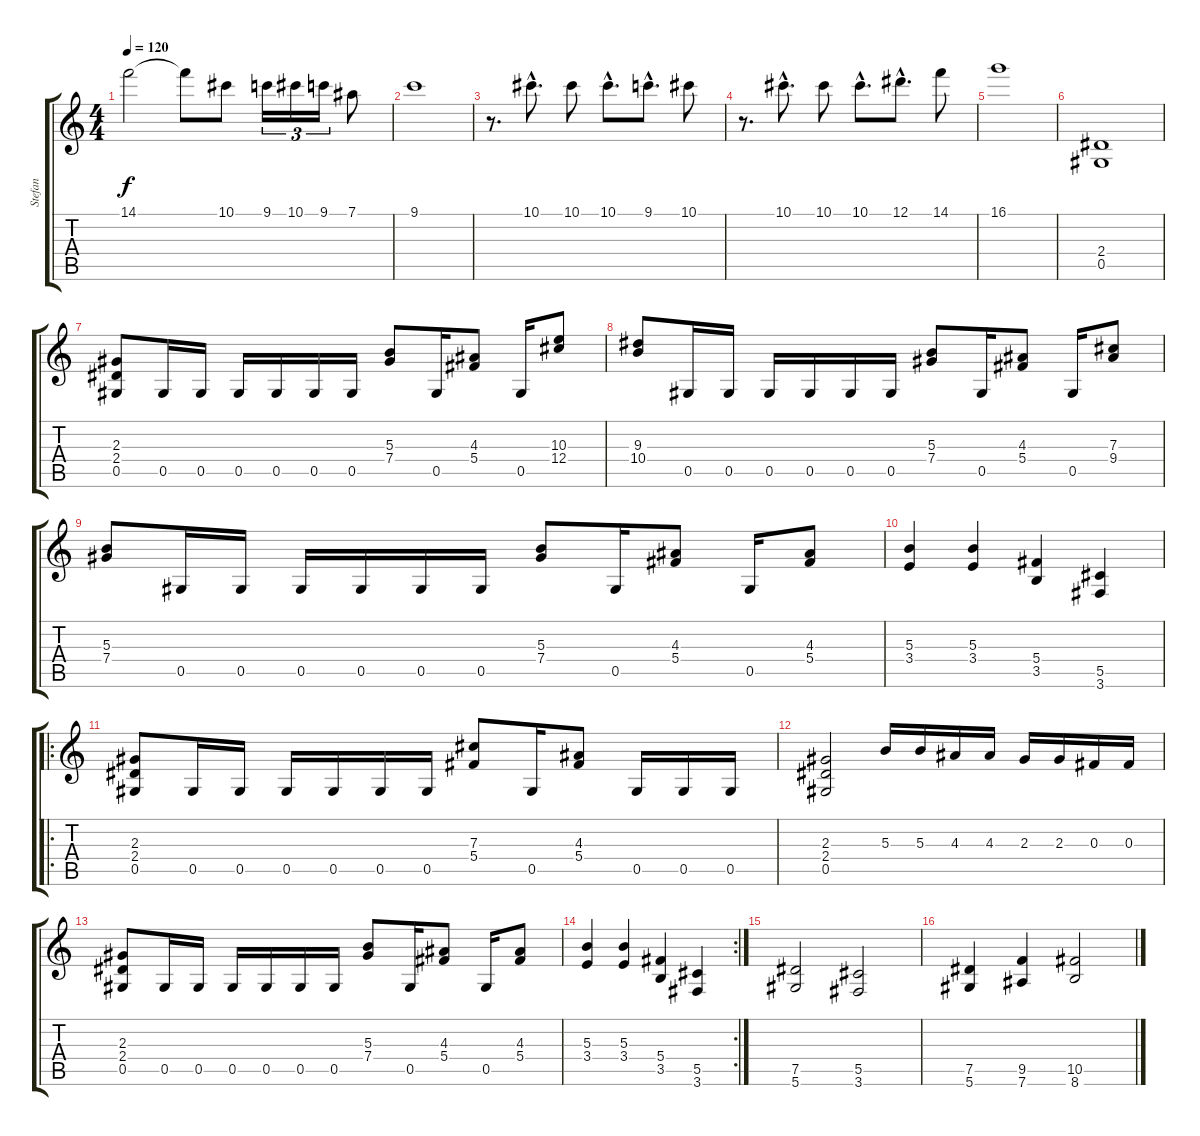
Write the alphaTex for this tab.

\track ("Stefan" "Stefan") {instrument distortionguitar}
\staff {score tabs}
\tuning (Eb4 Bb3 Gb3 Db3 Ab2 Eb2) {hide}
\ts (4 4)
\tempo 120
\clef g2
\ks c
14.1.2{dy f} 14.1{t}.8 10.1.8 9.1.16{tu (3 2)} 10.1.16{tu (3 2)} 9.1.16{tu (3 2)} 7.1.8 |
9.1.1 |
r.8{d} 10.1{hac}.8{d} 10.1.8 10.1{hac}.8{d} 9.1{hac}.8{d} 10.1.8 |
r.8{d} 10.1{hac}.8{d} 10.1.8 10.1{hac}.8{d} 12.1{hac}.8{d} 14.1.8 |
16.1.1 |
(2.4 0.5).1{instrument gunshot} |
(2.3 2.4 0.5).8{instrument distortionguitar} 0.5.16 0.5.16 0.5.16 0.5.16 0.5.16 0.5.16 (5.3 7.4).8 0.5.16 (4.3 5.4).8 0.5.16 (10.3 12.4).8 |
(9.3 10.4).8 0.5.16 0.5.16 0.5.16 0.5.16 0.5.16 0.5.16 (5.3 7.4).8 0.5.16 (4.3 5.4).8 0.5.16 (7.3 9.4).8 |
(5.3 7.4).8 0.5.16 0.5.16 0.5.16 0.5.16 0.5.16 0.5.16 (5.3 7.4).8 0.5.16 (4.3 5.4).8 0.5.16 (4.3 5.4).8 |
(5.3 3.4).4 (5.3 3.4).4 (5.4 3.5).4 (5.5 3.6).4 |
\ro
(2.3 2.4 0.5).8 0.5.16 0.5.16 0.5.16 0.5.16 0.5.16 0.5.16 (7.3 5.4).8 0.5.16 (4.3 5.4).8 0.5.16 0.5.16 0.5.16 |
(2.3 2.4 0.5).2 5.3.16 5.3.16 4.3.16 4.3.16 2.3.16 2.3.16 0.3.16 0.3.16 |
(2.3 2.4 0.5).8 0.5.16 0.5.16 0.5.16 0.5.16 0.5.16 0.5.16 (5.3 7.4).8 0.5.16 (4.3 5.4).8 0.5.16 (4.3 5.4).8 |
\rc 2
(5.3 3.4).4 (5.3 3.4).4 (5.4 3.5).4 (5.5 3.6).4 |
(7.5 5.6).2 (5.5 3.6).2 |
(7.5 5.6).4 (9.5 7.6).4 (10.5 8.6).2
